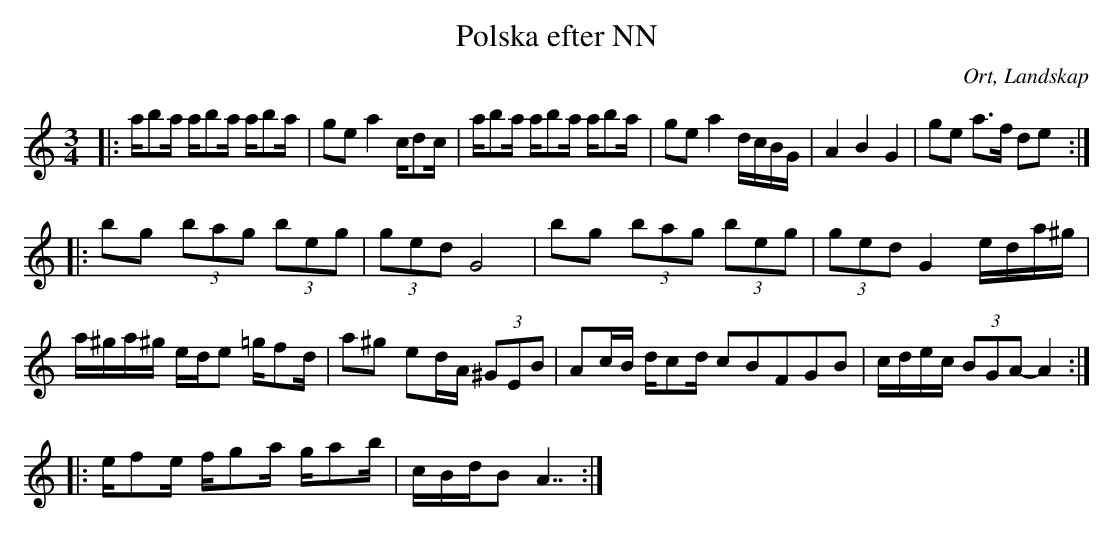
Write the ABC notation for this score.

X:1
T:Polska efter NN
O:Ort, Landskap
M:3/4
L:1/8
K:C
|: a/ba/ a/ba/ a/ba/|ge a2 c/dc/| a/ba/ a/ba/ a/ba/ | ge a2 d/c/B/G/| A2 B2 G2 | ge a>f de:|
|:bg (3bag (3beg| (3ged G4 |bg (3bag (3beg| (3ged G2 e/d/a/^g/| a/^g/a/^g/ e/d/e =g/fd/ |a^g ed/A/ (3^GEB| Ac/B/ d/cd/ c2/5B2/5F2/5G2/5B2/5|  c/d/e/c/ (3BGA-A2 :|
|:e/fe/ f/ga/ g/ab/ | c/B/d/B A7/2:|
